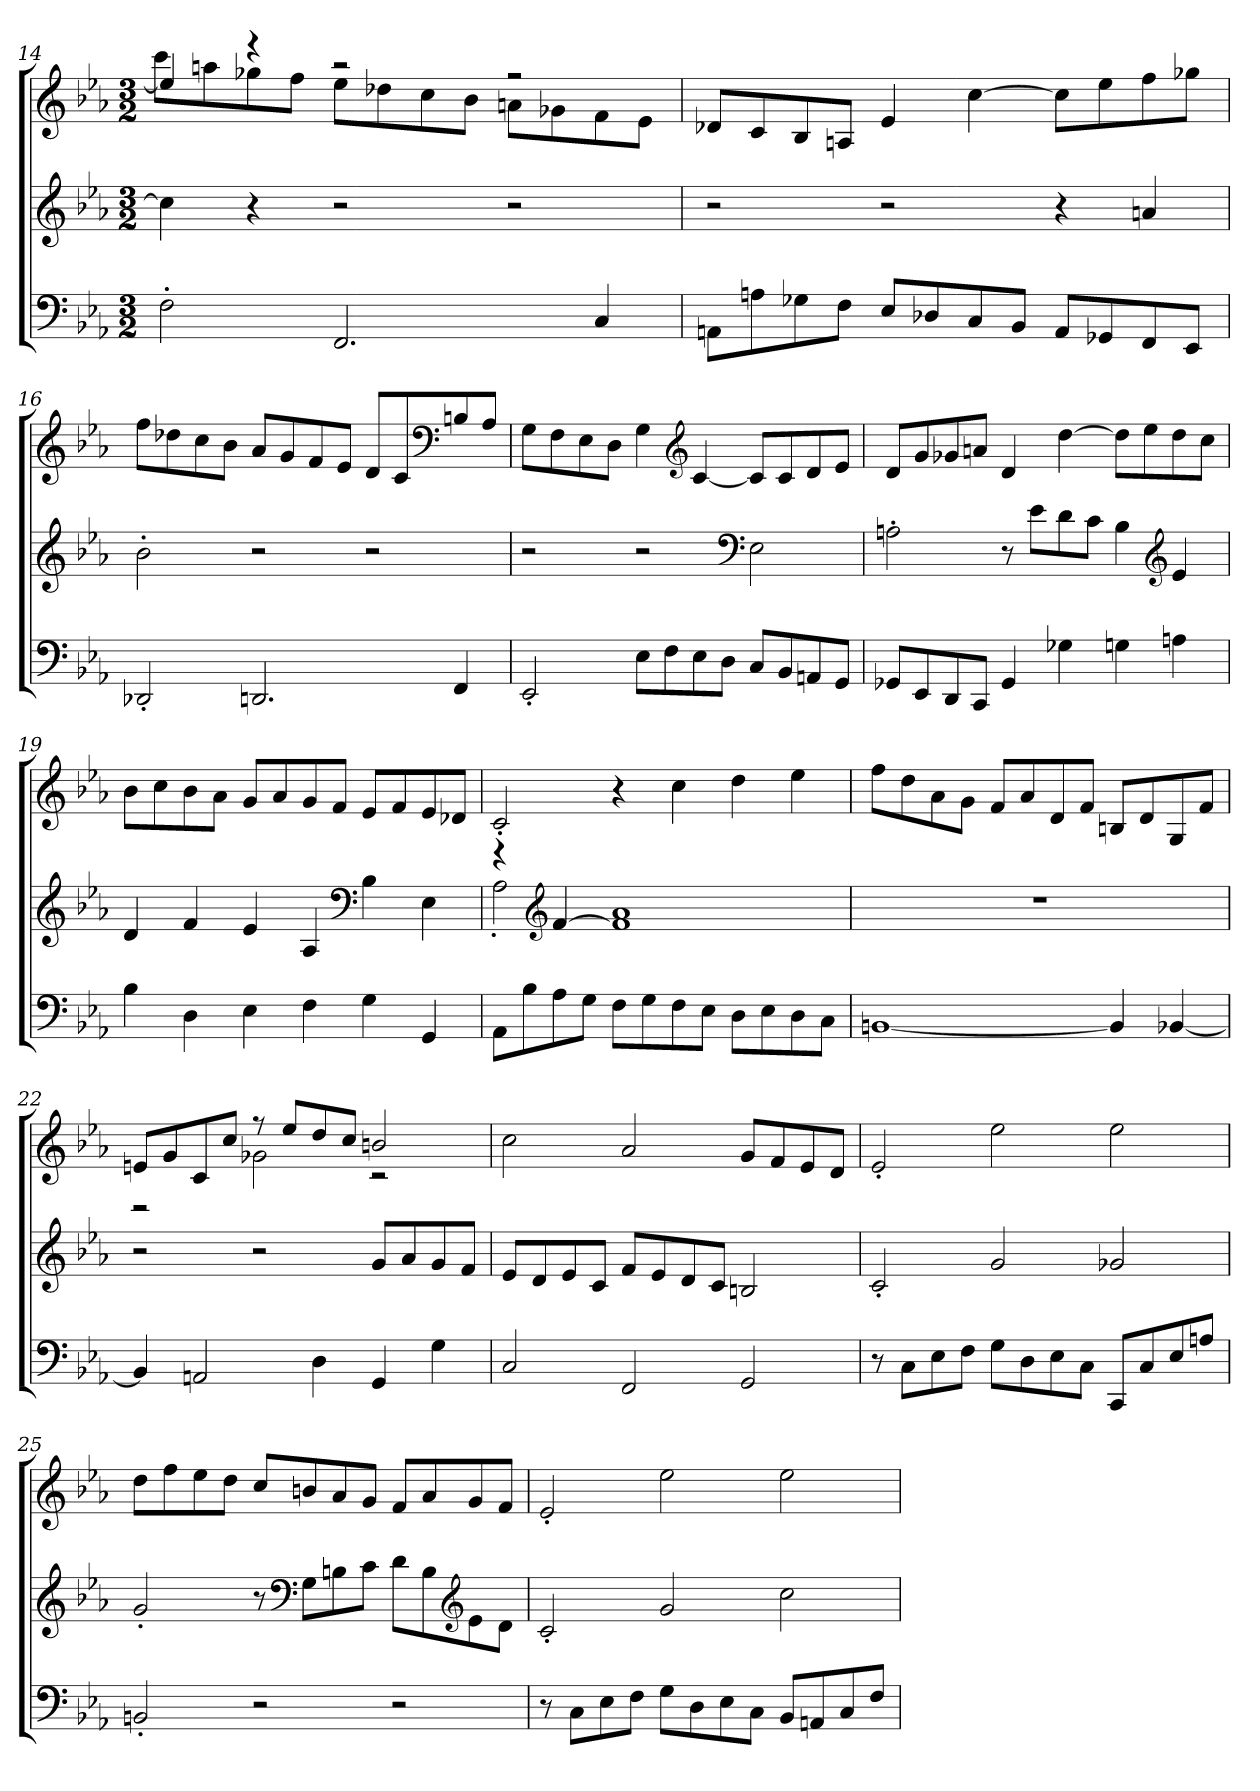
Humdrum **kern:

**kern	**kern	**kern
*part3	*part2	*part1
*staff3	*staff2	*staff1
*clefF4	*clefG2	*clefG2
*k[b-e-a-]	*k[b-e-a-]	*k[b-e-a-]
*M3/2	*M3/2	*M3/2
=14	=14	=14
*	*	*^
2F'\	4cc\]	4ee-/]	8ccc\L
.	.	.	8aan\
.	4r	4r	8gg-X\
*	*	*MM71	*
.	.	.	8ff\J
*	*	*MM73	*
2.FF/	2r	2r	8ee-\L
.	.	.	8dd-X\
.	.	.	8cc\
.	.	.	8b-\J
.	2r	2r	8an\L
.	.	.	8g-X\
*	*	*MM73	*
4C/	.	.	8f\
*	*	*MM70	*
.	.	.	8e-\J
*	*	*v	*v
!!LO:LB:g=z
=15	=15	=15
8AAn\L	2r	8d-X/L
8An\	.	8c/
8G-X\	.	8B-/
8F\J	.	8An/J
*	*	*MM73
8E-/L	2r	4e-/
8D-X/	.	.
8C/	.	[4cc\
8BB-/J	.	.
8AA/L	4r	8cc\L]
8GG-X/	.	8ee-\
*	*	*MM73
8FF/	4an/	8ff\
*	*	*MM70
8EE-/J	.	8gg-X\J
=16	=16	=16
2DD-X'/	2b-'\	8ff\L
.	.	8dd-X\
.	.	8cc\
.	.	8b-\J
*	*	*MM73
2.DDn/	2r	8a-/L
.	.	8g/
.	.	8f/
.	.	8e-/J
.	2r	8d/L
.	.	8c/
*	*	*clefF4
*	*	*MM73
4FF/	.	8Bn/
*	*	*MM70
.	.	8A-/J
!!LO:LB:g=z
=17	=17	=17
2EE-'/	2r	8G\L
.	.	8F\
.	.	8E-\
.	.	8D\J
*	*	*MM73
8E-\L	2r	4G\
8F\	.	.
*	*	*clefG2
8E-\	.	[4c/
8D\J	.	.
*	*clefF4	*
*	*	*MM73
8C/L	2E-\	8c/L]
8BB-/	.	8c/
8AAn/	.	8d/
*	*	*MM70
8GG/J	.	8e-/J
=18	=18	=18
8GG-X/L	2An'\	8d/L
8EE-/	.	8g/
8DD/	.	8g-X/
8CC/J	.	8an/J
*	*	*MM73
4GG-/	8r	4d/
.	8e-\L	.
4G-X\	8d\	[4dd\
.	8c\J	.
*	*	*MM73
4Gn\	4B-\	8dd\L]
.	.	8ee-\
*	*clefG2	*
4An\	4e-/	8dd\
*	*	*MM70
.	.	8cc\J
!!LO:PB:g=z
=19	=19	=19
4B-\	4d/	8b-\L
.	.	8cc\
4D\	4f/	8b-\
.	.	8a-\J
4E-\	4e-/	8g/L
.	.	8a-/
4F\	4A-/	8g/
.	.	8f/J
*	*clefF4	*
*	*	*MM73
4G\	4B-\	8e-/L
.	.	8f/
4GG/	4E-\	8e-/
*	*	*MM70
.	.	8d-X/J
=20	=20	=20
*	*^	*
8AA-\L	4r	2A-'\	2c'/
8B-\	.	.	.
*	*clefG2	*	*
8A-\	[4f/	.	.
8G\J	.	.	.
8F\L	1f]	1a-	4r
8G\	.	.	.
8F\	.	.	4cc\
8E-\J	.	.	.
*	*	*	*MM73
8D\L	.	.	4dd\
8E-\	.	.	.
8D\	.	.	4ee-\
8C\J	.	.	.
*	*v	*v	*
=21	=21	=21
[1BBn	1.r	8ff\L
.	.	8dd\
.	.	8a-\
.	.	8g\J
.	.	8f/L
.	.	8a-/
.	.	8d/
.	.	8f/J
4BB/]	.	8Bn/L
.	.	8d/
*	*	*MM73
[4BB-X/	.	8G/
.	.	8f/J
!!LO:LB:g=z
=22	=22	=22
*	*	*^
4BB-/]	2r	8en/L	2r
.	.	8g/	.
*	*	*MM73	*
2AAn/	.	8c/	.
.	.	8cc/J	.
*	*	*MM73	*
.	2r	8r	2g-X\
.	.	8ee-/L	.
*	*	*MM73	*
4D\	.	8dd/	.
*	*	*MM71	*
.	.	8cc/J	.
*	*	*MM73	*
4GG/	8g/L	2bn/	2r
.	8a-/	.	.
4G\	8g/	.	.
.	8f/J	.	.
*	*	*v	*v
=23	=23	=23
2C/	8e-/L	2cc\
.	8d/	.
.	8e-/	.
.	8c/J	.
*	*	*MM73
2FF/	8f/L	2a-/
.	8e-/	.
.	8d/	.
.	8c/J	.
2GG/	2Bn/	8g/L
.	.	8f/
*	*	*MM70
.	.	8e-/
.	.	8d/J
=24	=24	=24
8r	2c'/	2e-'/
8C\L	.	.
8E-\	.	.
8F\J	.	.
*	*	*MM73
8G\L	2g/	2ee-\
8D\	.	.
8E-\	.	.
8C\J	.	.
*	*	*MM73
8CC/L	2g-X/	2ee-\
8C/	.	.
8E-/	.	.
8An/J	.	.
!!LO:LB:g=z
=25	=25	=25
2BBn'/	2g'/	8dd\L
.	.	8ff\
.	.	8ee-\
.	.	8dd\J
2r	8r	8cc/L
*	*clefF4	*
.	8G\L	8bn/
.	8Bn\	8a-/
.	8c\J	8g/J
*	*	*MM73
2r	8d\L	8f/L
.	8B\	8a-/
*	*clefG2	*
.	8e-\	8g/
*	*	*MM70
.	8d\J	8f/J
=26	=26	=26
8r	2c'/	2e-'/
8C\L	.	.
8E-\	.	.
8F\J	.	.
*	*	*MM73
8G\L	2g/	2ee-\
8D\	.	.
8E-\	.	.
8C\J	.	.
*	*	*MM73
8BB-/L	2cc\	2ee-\
8AAn/	.	.
8C/	.	.
8F/J	.	.
=	=	=
*-	*-	*-
